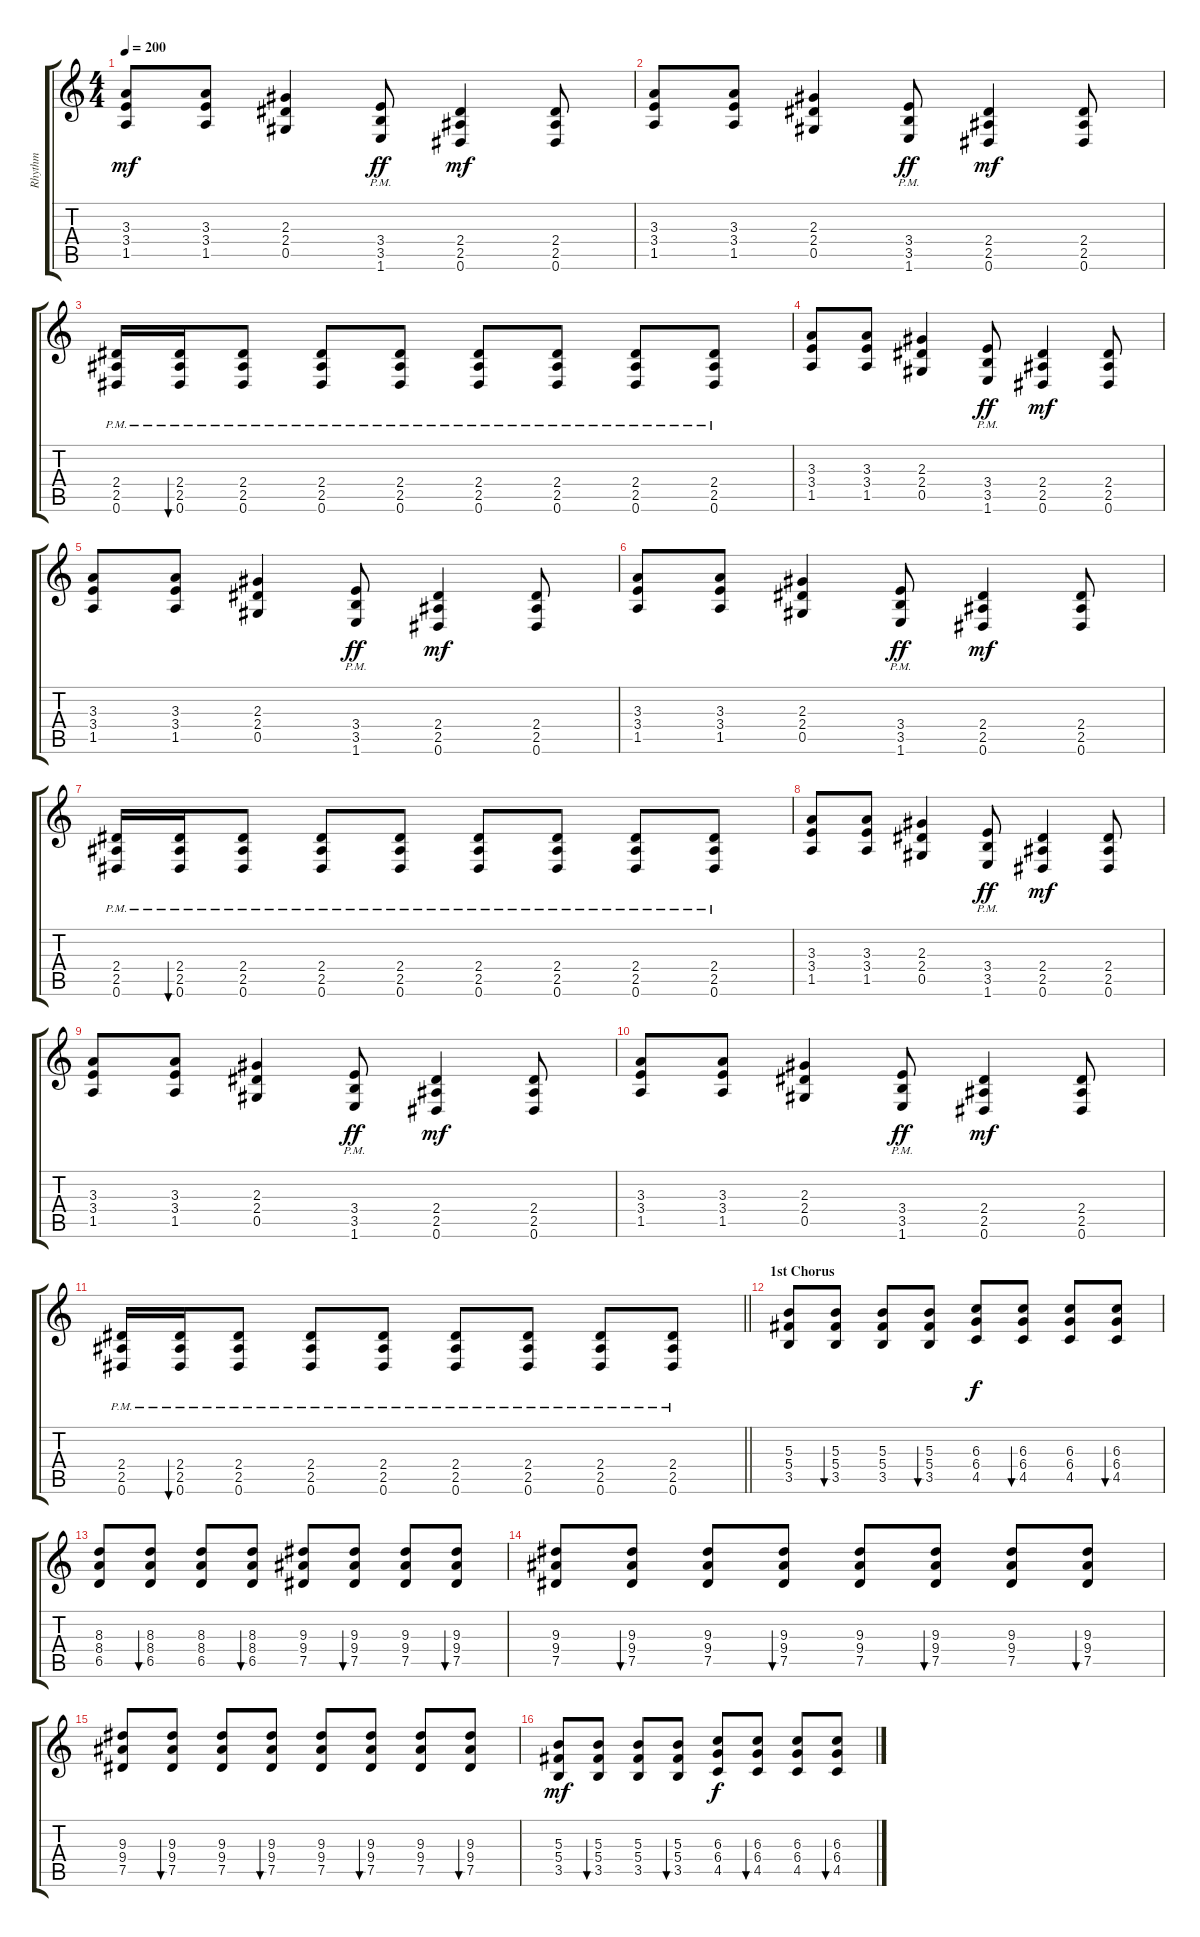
\track ("Rhythm" "Rhythm") {instrument overdrivenguitar}
\staff {score tabs}
\tuning (Eb4 Bb3 Gb3 Db3 Ab2 Eb2) {hide}
\ts (4 4)
\tempo 200
\clef g2
\ks c
(3.3 3.4 1.5).8{dy mf} (3.3 3.4 1.5).8 (2.3 2.4 0.5).4 (3.4{pm} 3.5{pm} 1.6{pm}).8{dy ff} (2.4 2.5 0.6).4{dy mf} (2.4 2.5 0.6).8 |
(3.3 3.4 1.5).8 (3.3 3.4 1.5).8 (2.3 2.4 0.5).4 (3.4{pm} 3.5{pm} 1.6{pm}).8{dy ff} (2.4 2.5 0.6).4{dy mf} (2.4 2.5 0.6).8 |
(2.4{pm} 2.5{pm} 0.6{pm}).16 (2.4{pm} 2.5{pm} 0.6{pm}).16{bu 60} (2.4{pm} 2.5{pm} 0.6{pm}).8 (2.4{pm} 2.5{pm} 0.6{pm}).8 (2.4{pm} 2.5{pm} 0.6{pm}).8 (2.4{pm} 2.5{pm} 0.6{pm}).8 (2.4{pm} 2.5{pm} 0.6{pm}).8 (2.4{pm} 2.5{pm} 0.6{pm}).8 (2.4{pm} 2.5{pm} 0.6{pm}).8 |
(3.3 3.4 1.5).8 (3.3 3.4 1.5).8 (2.3 2.4 0.5).4 (3.4{pm} 3.5{pm} 1.6{pm}).8{dy ff} (2.4 2.5 0.6).4{dy mf} (2.4 2.5 0.6).8 |
(3.3 3.4 1.5).8 (3.3 3.4 1.5).8 (2.3 2.4 0.5).4 (3.4{pm} 3.5{pm} 1.6{pm}).8{dy ff} (2.4 2.5 0.6).4{dy mf} (2.4 2.5 0.6).8 |
(3.3 3.4 1.5).8 (3.3 3.4 1.5).8 (2.3 2.4 0.5).4 (3.4{pm} 3.5{pm} 1.6{pm}).8{dy ff} (2.4 2.5 0.6).4{dy mf} (2.4 2.5 0.6).8 |
(2.4{pm} 2.5{pm} 0.6{pm}).16 (2.4{pm} 2.5{pm} 0.6{pm}).16{bu 60} (2.4{pm} 2.5{pm} 0.6{pm}).8 (2.4{pm} 2.5{pm} 0.6{pm}).8 (2.4{pm} 2.5{pm} 0.6{pm}).8 (2.4{pm} 2.5{pm} 0.6{pm}).8 (2.4{pm} 2.5{pm} 0.6{pm}).8 (2.4{pm} 2.5{pm} 0.6{pm}).8 (2.4{pm} 2.5{pm} 0.6{pm}).8 |
(3.3 3.4 1.5).8 (3.3 3.4 1.5).8 (2.3 2.4 0.5).4 (3.4{pm} 3.5{pm} 1.6{pm}).8{dy ff} (2.4 2.5 0.6).4{dy mf} (2.4 2.5 0.6).8 |
(3.3 3.4 1.5).8 (3.3 3.4 1.5).8 (2.3 2.4 0.5).4 (3.4{pm} 3.5{pm} 1.6{pm}).8{dy ff} (2.4 2.5 0.6).4{dy mf} (2.4 2.5 0.6).8 |
(3.3 3.4 1.5).8 (3.3 3.4 1.5).8 (2.3 2.4 0.5).4 (3.4{pm} 3.5{pm} 1.6{pm}).8{dy ff} (2.4 2.5 0.6).4{dy mf} (2.4 2.5 0.6).8 |
\barLineRight lightlight
(2.4{pm} 2.5{pm} 0.6{pm}).16 (2.4{pm} 2.5{pm} 0.6{pm}).16{bu 60} (2.4{pm} 2.5{pm} 0.6{pm}).8 (2.4{pm} 2.5{pm} 0.6{pm}).8 (2.4{pm} 2.5{pm} 0.6{pm}).8 (2.4{pm} 2.5{pm} 0.6{pm}).8 (2.4{pm} 2.5{pm} 0.6{pm}).8 (2.4{pm} 2.5{pm} 0.6{pm}).8 (2.4{pm} 2.5{pm} 0.6{pm}).8 |
\section ("" "1st Chorus")
(5.3 5.4 3.5).8 (5.3 5.4 3.5).8{bu 240} (5.3 5.4 3.5).8 (5.3 5.4 3.5).8{bu 240} (6.3 6.4 4.5).8{dy f} (6.3 6.4 4.5).8{bu 240} (6.3 6.4 4.5).8 (6.3 6.4 4.5).8{bu 240} |
(8.3 8.4 6.5).8 (8.3 8.4 6.5).8{bu 240} (8.3 8.4 6.5).8 (8.3 8.4 6.5).8{bu 240} (9.3 9.4 7.5).8 (9.3 9.4 7.5).8{bu 240} (9.3 9.4 7.5).8 (9.3 9.4 7.5).8{bu 240} |
(9.3 9.4 7.5).8 (9.3 9.4 7.5).8{bu 240} (9.3 9.4 7.5).8 (9.3 9.4 7.5).8{bu 240} (9.3 9.4 7.5).8 (9.3 9.4 7.5).8{bu 240} (9.3 9.4 7.5).8 (9.3 9.4 7.5).8{bu 240} |
(9.3 9.4 7.5).8 (9.3 9.4 7.5).8{bu 240} (9.3 9.4 7.5).8 (9.3 9.4 7.5).8{bu 240} (9.3 9.4 7.5).8 (9.3 9.4 7.5).8{bu 240} (9.3 9.4 7.5).8 (9.3 9.4 7.5).8{bu 240} |
(5.3 5.4 3.5).8{dy mf} (5.3 5.4 3.5).8{bu 240} (5.3 5.4 3.5).8 (5.3 5.4 3.5).8{bu 240} (6.3 6.4 4.5).8{dy f} (6.3 6.4 4.5).8{bu 240} (6.3 6.4 4.5).8 (6.3 6.4 4.5).8{bu 240}
